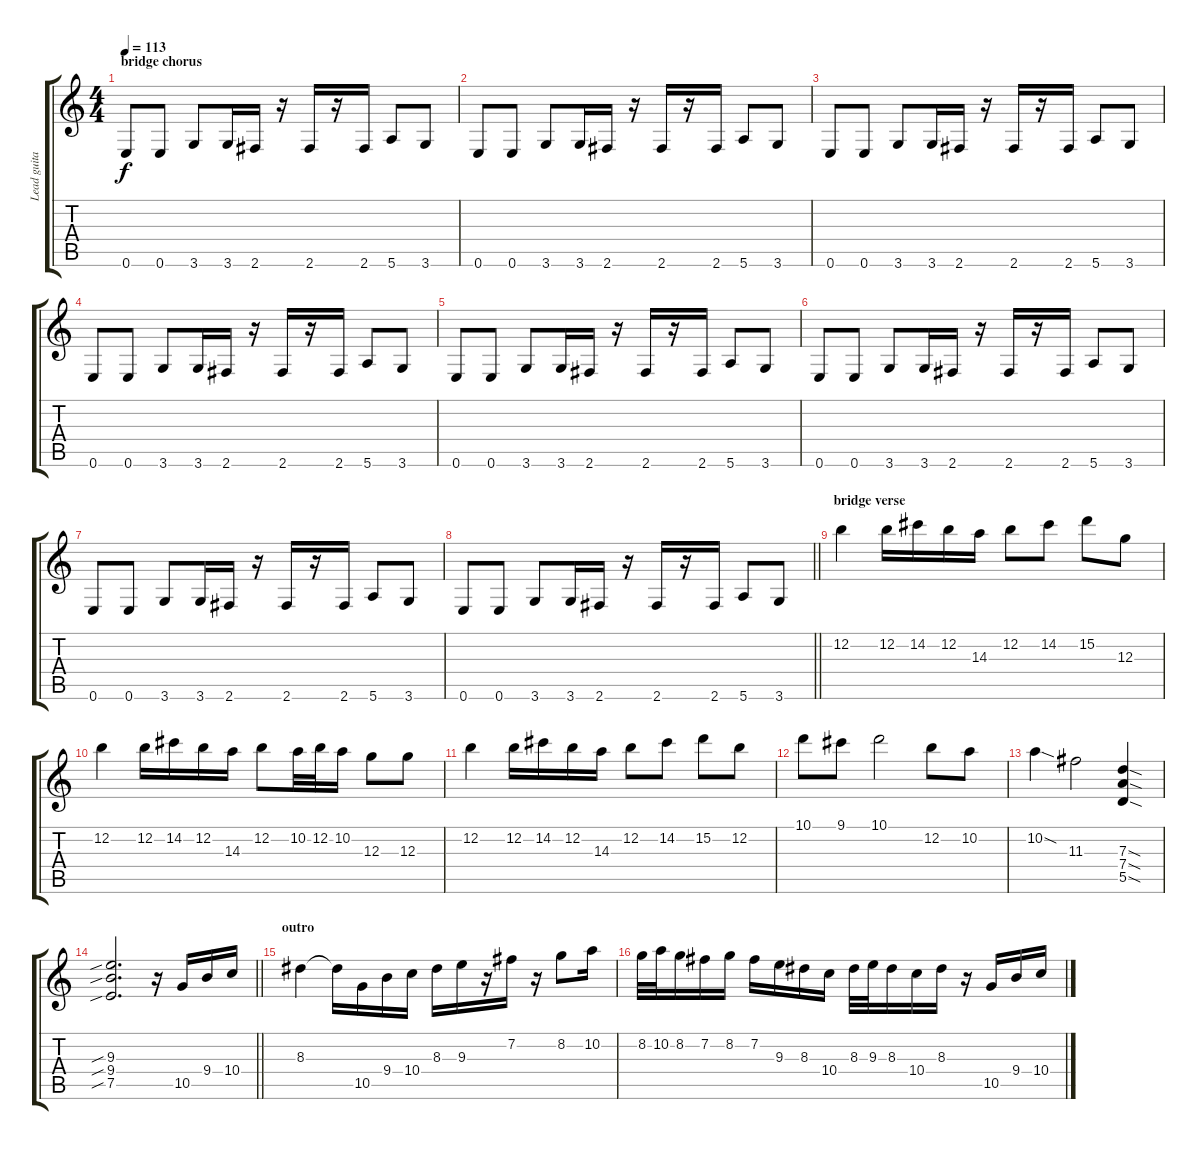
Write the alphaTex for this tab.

\track ("Lead guitar 2" "Lead guita") {instrument distortionguitar}
\staff {score tabs}
\tuning (E4 B3 G3 D3 A2 E2) {hide}
\ts (4 4)
\section ("" "bridge chorus")
\tempo 113
\clef g2
\ks c
0.6.8{dy f} 0.6.8 3.6.8 3.6.16 2.6.16 r.16 2.6.16 r.16 2.6.16 5.6.8 3.6.8 |
0.6.8 0.6.8 3.6.8 3.6.16 2.6.16 r.16 2.6.16 r.16 2.6.16 5.6.8 3.6.8 |
0.6.8 0.6.8 3.6.8 3.6.16 2.6.16 r.16 2.6.16 r.16 2.6.16 5.6.8 3.6.8 |
0.6.8 0.6.8 3.6.8 3.6.16 2.6.16 r.16 2.6.16 r.16 2.6.16 5.6.8 3.6.8 |
0.6.8 0.6.8 3.6.8 3.6.16 2.6.16 r.16 2.6.16 r.16 2.6.16 5.6.8 3.6.8 |
0.6.8 0.6.8 3.6.8 3.6.16 2.6.16 r.16 2.6.16 r.16 2.6.16 5.6.8 3.6.8 |
0.6.8 0.6.8 3.6.8 3.6.16 2.6.16 r.16 2.6.16 r.16 2.6.16 5.6.8 3.6.8 |
\barLineRight lightlight
0.6.8 0.6.8 3.6.8 3.6.16 2.6.16 r.16 2.6.16 r.16 2.6.16 5.6.8 3.6.8 |
\section ("" "bridge verse")
12.2.4 12.2.16 14.2.16 12.2.16 14.3.16 12.2.8 14.2.8 15.2.8 12.3.8 |
12.2.4 12.2.16 14.2.16 12.2.16 14.3.16 12.2.8 10.2.32 12.2.32 10.2.16 12.3.8 12.3.8 |
12.2.4 12.2.16 14.2.16 12.2.16 14.3.16 12.2.8 14.2.8 15.2.8 12.2.8 |
10.1.8 9.1.8 10.1.2 12.2.8 10.2.8 |
10.2{sod}.4 11.3.2 (7.3{sod} 7.4{sod} 5.5{sod}).4 |
\barLineRight lightlight
(9.3{sib} 9.4{sib} 7.5{sib}).2{d} r.16 10.5.16 9.4.16 10.4.16 |
\section ("" "outro")
8.3.4 8.3{t}.16 10.5.16 9.4.16 10.4.16 8.3.16 9.3.16 r.16 7.2.16 r.16 8.2.8 10.2.16 |
8.2.32 10.2.32 8.2.16 7.2.16 8.2.16 7.2.16 9.3.16 8.3.16 10.4.16 8.3.32 9.3.32 8.3.16 10.4.16 8.3.16 r.16 10.5.16 9.4.16 10.4.16
